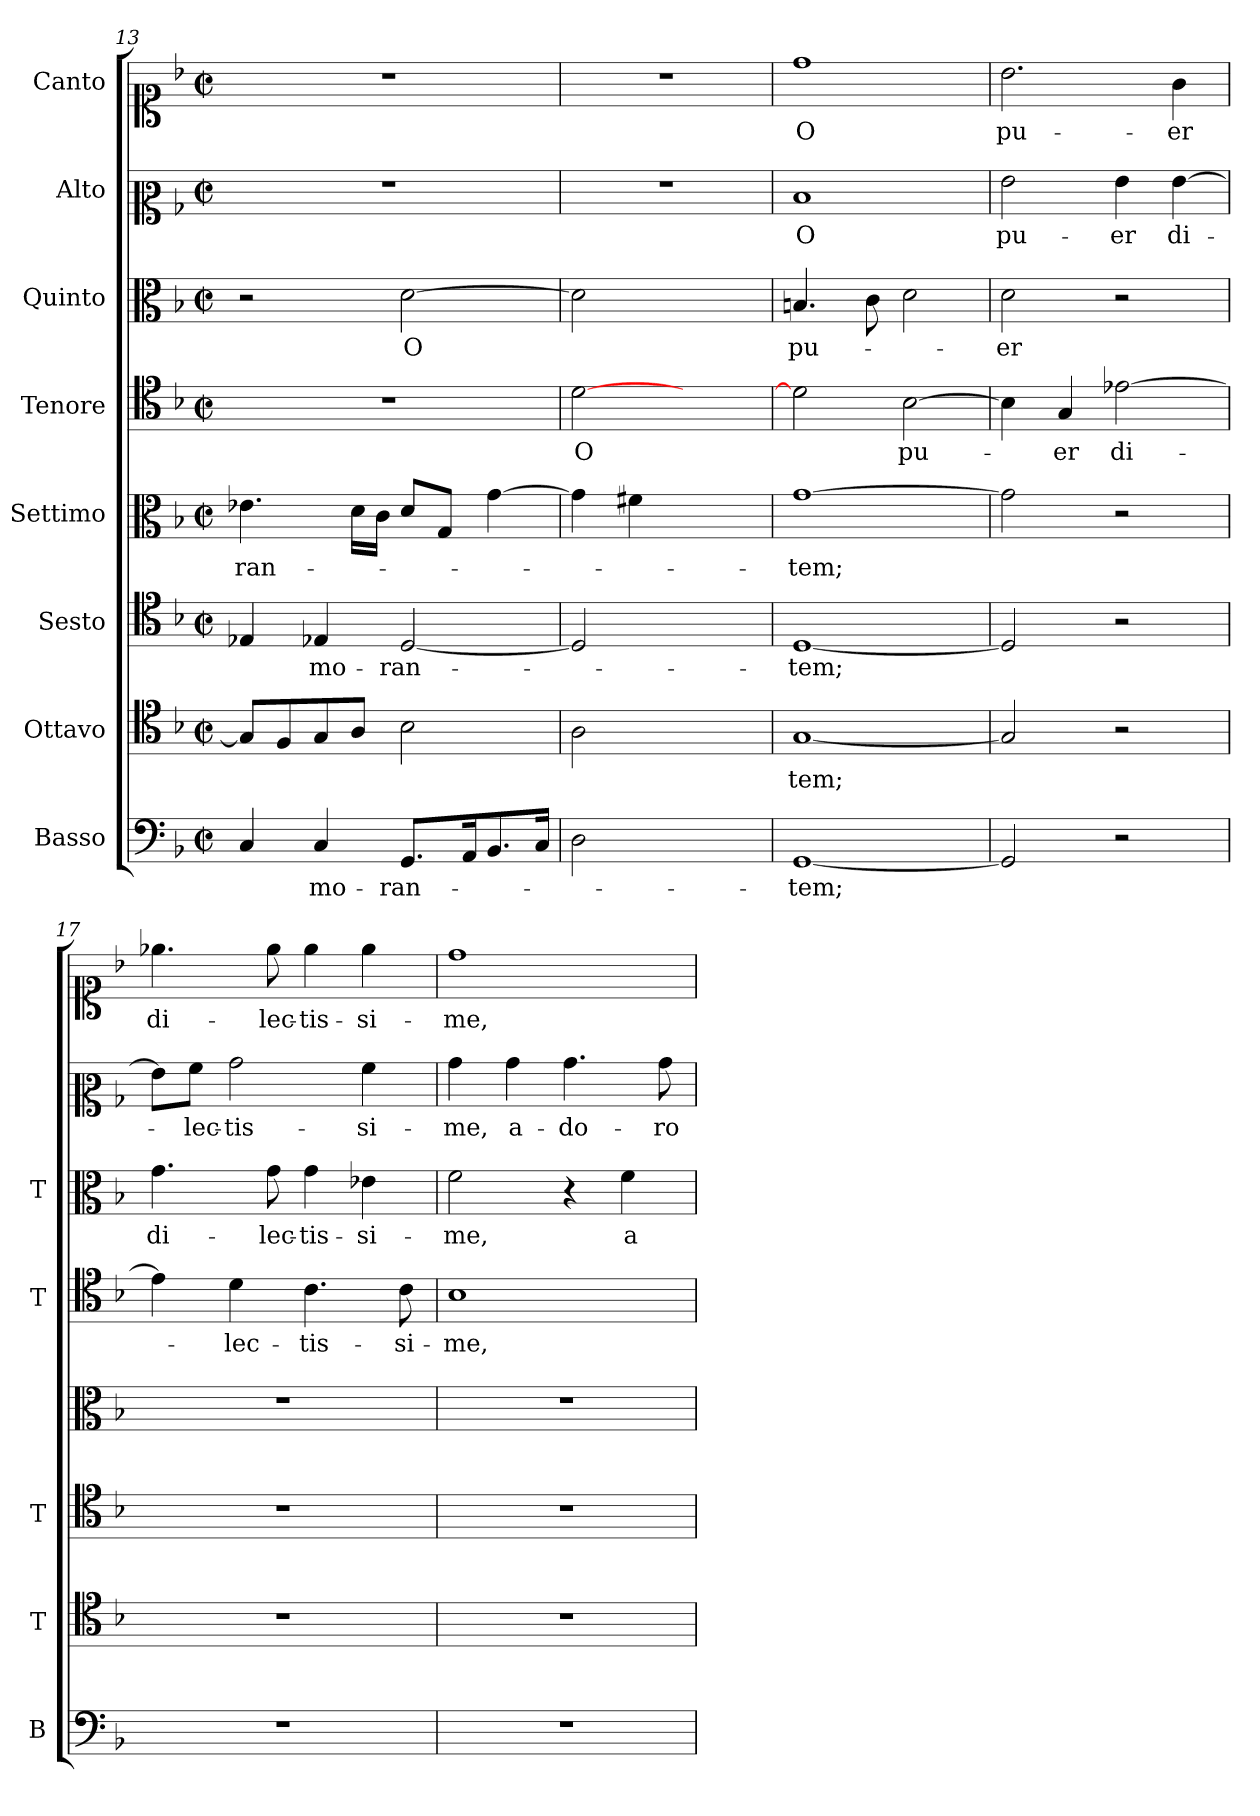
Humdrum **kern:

**kern	**text	**kern	**text	**kern	**text	**kern	**text	**kern	**text	**kern	**text	**kern	**text	**kern	**text
*part8	*part8	*part7	*part7	*part6	*part6	*part5	*part5	*part4	*part4	*part3	*part3	*part2	*part2	*part1	*part1
*staff8	*staff8	*staff7	*staff7	*staff6	*staff6	*staff5	*staff5	*staff4	*staff4	*staff3	*staff3	*staff2	*staff2	*staff1	*staff1
*I"Basso	*	*I"Ottavo	*	*I"Sesto	*	*I"Settimo	*	*I"Tenore	*	*I"Quinto	*	*I"Alto	*	*I"Canto	*
*I'B	*	*I'T	*	*I'T	*	*	*	*I'T	*	*I'T	*	*	*	*	*
*clefF4	*	*clefC4	*	*clefC4	*	*clefC3	*	*clefC4	*	*clefC3	*	*clefC2	*	*clefC1	*
*k[b-]	*	*k[b-]	*	*k[b-]	*	*k[b-]	*	*k[b-]	*	*k[b-]	*	*k[b-]	*	*k[b-]	*
*F:	*	*F:	*	*F:	*	*F:	*	*F:	*	*F:	*	*F:	*	*F:	*
*M2/2	*	*M2/2	*	*M2/2	*	*M2/2	*	*M2/2	*	*M2/2	*	*M2/2	*	*M2/2	*
*met(c|)	*	*met(c|)	*	*met(c|)	*	*met(c|)	*	*met(c|)	*	*met(c|)	*	*met(c|)	*	*met(c|)	*
=13	=13	=13	=13	=13	=13	=13	=13	=13	=13	=13	=13	=13	=13	=13	=13
!	!	!	!	!	!	!	!LO:LY:b	!	!	!	!	!	!	!	!
4C/	.	8G/L]	.	4E-X/	.	4.e-X\	-ran-	1r	.	2r	.	1r	.	1r	.
.	.	8F/	.	.	.	.	.	.	.	.	.	.	.	.	.
!	!LO:LY:b	!	!	!	!LO:LY:b	!	!	!	!	!	!	!	!	!	!
4C/	-mo-	8G/	.	4E-X/	-mo-	.	.	.	.	.	.	.	.	.	.
.	.	8A/J	.	.	.	16d\LL	.	.	.	.	.	.	.	.	.
.	.	.	.	.	.	16c\JJ	.	.	.	.	.	.	.	.	.
!	!LO:LY:b	!	!	!	!LO:LY:b	!	!	!	!	!	!LO:LY:b	!	!	!	!
8.GG/L	-ran-	2B-\	.	[<2D/	-ran-	8d/L	.	.	.	[>2d\	O	.	.	.	.
.	.	.	.	.	.	8G/J	.	.	.	.	.	.	.	.	.
16AA/K	.	.	.	.	.	.	.	.	.	.	.	.	.	.	.
8.BB-/	.	.	.	.	.	[>4g\	.	.	.	.	.	.	.	.	.
16C/Jk	.	.	.	.	.	.	.	.	.	.	.	.	.	.	.
=14	=14	=14	=14	=14	=14	=14	=14	=14	=14	=14	=14	=14	=14	=14	=14
!	!	!	!	!	!	!	!	!	!LO:LY:b	!	!	!LO:N:vis=1	!	!LO:N:vis=1	!
2D\	.	2A\	.	2D/]	.	4g\]	.	[>2d\	O	2d\]	.	1r	.	1r	.
.	.	.	.	.	.	4f#X\	.	.	.	.	.	.	.	.	.
2ryy	.	2ryy	.	2ryy	.	2ryy	.	2ryy	.	2ryy	.	.	.	.	.
=15	=15	=15	=15	=15	=15	=15	=15	=15	=15	=15	=15	=15	=15	=15	=15
!	!LO:LY:b	!	!LO:LY:b	!	!LO:LY:b	!	!LO:LY:b	!	!	!	!LO:LY:b	!	!LO:LY:b	!	!LO:LY:b
[<1GG	-tem;	[<1G	-tem;	[<1D	-tem;	[>1g	-tem;	2d\]	.	4.Bn/	pu-	1d	O	1dd	O
.	.	.	.	.	.	.	.	.	.	8c\	.	.	.	.	.
!	!	!	!	!	!	!	!	!	!LO:LY:b	!	!	!	!	!	!
.	.	.	.	.	.	.	.	[>2B-\	pu-	2d\	.	.	.	.	.
!!LO:LB:g=z
=16	=16	=16	=16	=16	=16	=16	=16	=16	=16	=16	=16	=16	=16	=16	=16
!	!	!	!	!	!	!	!	!	!	!	!LO:LY:b	!	!LO:LY:b	!	!LO:LY:b
2GG/]	.	2G/]	.	2D/]	.	2g\]	.	4B-\]	.	2d\	-er	2g\	pu-	2.b-\	pu-
!	!	!	!	!	!	!	!	!	!LO:LY:b	!	!	!	!	!	!
.	.	.	.	.	.	.	.	4G/	-er	.	.	.	.	.	.
!	!	!	!	!	!	!	!	!	!LO:LY:b	!	!	!	!LO:LY:b	!	!
2r	.	2r	.	2r	.	2r	.	[>2e-X\	di-	2r	.	4g\	-er	.	.
!	!	!	!	!	!	!	!	!	!	!	!	!	!LO:LY:b	!	!LO:LY:b
.	.	.	.	.	.	.	.	.	.	.	.	[>4g\	di-	4g\	-er
=17	=17	=17	=17	=17	=17	=17	=17	=17	=17	=17	=17	=17	=17	=17	=17
!	!	!	!	!	!	!	!	!	!	!	!LO:LY:b	!	!	!	!LO:LY:b
1r	.	1r	.	1r	.	1r	.	4e-\]	.	4.g\	di-	8g\L]	.	4.ee-X\	di-
!	!	!	!	!	!	!	!	!	!	!	!	!	!LO:LY:b	!	!
.	.	.	.	.	.	.	.	.	.	.	.	8a\J	-lec-	.	.
!	!	!	!	!	!	!	!	!	!LO:LY:b	!	!	!	!LO:LY:b	!	!
.	.	.	.	.	.	.	.	4d\	-lec-	.	.	2b-\	-tis-	.	.
!	!	!	!	!	!	!	!	!	!	!	!LO:LY:b	!	!	!	!LO:LY:b
.	.	.	.	.	.	.	.	.	.	8g\	-lec-	.	.	8ee-\	-lec-
!	!	!	!	!	!	!	!	!	!LO:LY:b	!	!LO:LY:b	!	!	!	!LO:LY:b
.	.	.	.	.	.	.	.	4.c\	-tis-	4g\	-tis-	.	.	4ee-\	-tis-
!	!	!	!	!	!	!	!	!	!	!	!LO:LY:b	!	!LO:LY:b	!	!LO:LY:b
.	.	.	.	.	.	.	.	.	.	4e-X\	-si-	4a\	-si-	4ee-\	-si-
!	!	!	!	!	!	!	!	!	!LO:LY:b	!	!	!	!	!	!
.	.	.	.	.	.	.	.	8c\	-si-	.	.	.	.	.	.
=18	=18	=18	=18	=18	=18	=18	=18	=18	=18	=18	=18	=18	=18	=18	=18
!	!	!	!	!	!	!	!	!	!LO:LY:b	!	!LO:LY:b	!	!LO:LY:b	!	!LO:LY:b
1r	.	1r	.	1r	.	1r	.	1B-	-me,	2f\	-me,	4b-\	-me,	1dd	-me,
!	!	!	!	!	!	!	!	!	!	!	!	!	!LO:LY:b	!	!
.	.	.	.	.	.	.	.	.	.	.	.	4b-\	a-	.	.
!	!	!	!	!	!	!	!	!	!	!	!	!	!LO:LY:b	!	!
.	.	.	.	.	.	.	.	.	.	4r	.	4.b-\	-do-	.	.
!	!	!	!	!	!	!	!	!	!	!	!LO:LY:b	!	!	!	!
.	.	.	.	.	.	.	.	.	.	4f\	a-	.	.	.	.
!	!	!	!	!	!	!	!	!	!	!	!	!	!LO:LY:b	!	!
.	.	.	.	.	.	.	.	.	.	.	.	8b-\	-ro	.	.
=	=	=	=	=	=	=	=	=	=	=	=	=	=	=	=
*-	*-	*-	*-	*-	*-	*-	*-	*-	*-	*-	*-	*-	*-	*-	*-
